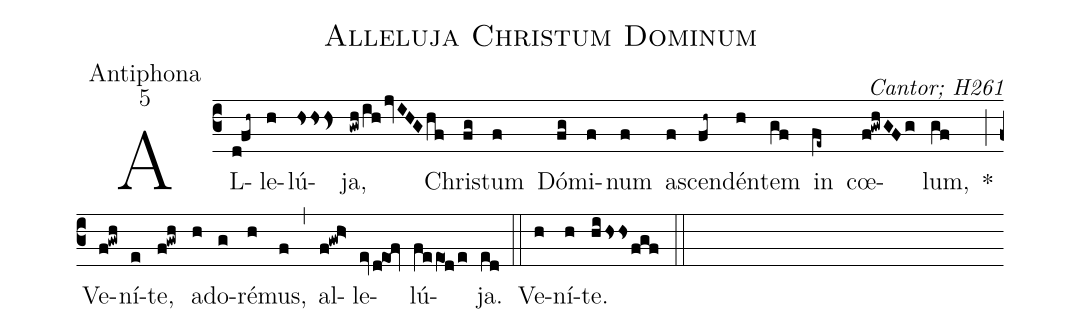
name:Alleluja Christum Dominum;
office-part:Antiphona;
mode:5;
commentary:Cantor; H261;
%%
(c3)AL(d!fh~)le(h)lú(hsss>)ja,(gwh/ihjvIHGhf)
Chri(fg)stum(f) Dó(fg)mi(f)num(f) a(f)scen(fh~)dén(h)tem(gf) in(fe~) cœ(f!gwhGFg)lum,(gf)   *(;)
Ve(f!gwh)ní(e)te,(f!gwh) a(h)do(g)ré(h)mus,(f) (,) al(f!gwh>)le(evd!eo1!fv)lú(fe/eO1d/e)ja.(ed) (::)

Ve(h)ní(h)te.(hi/hss/fgf) (::)
